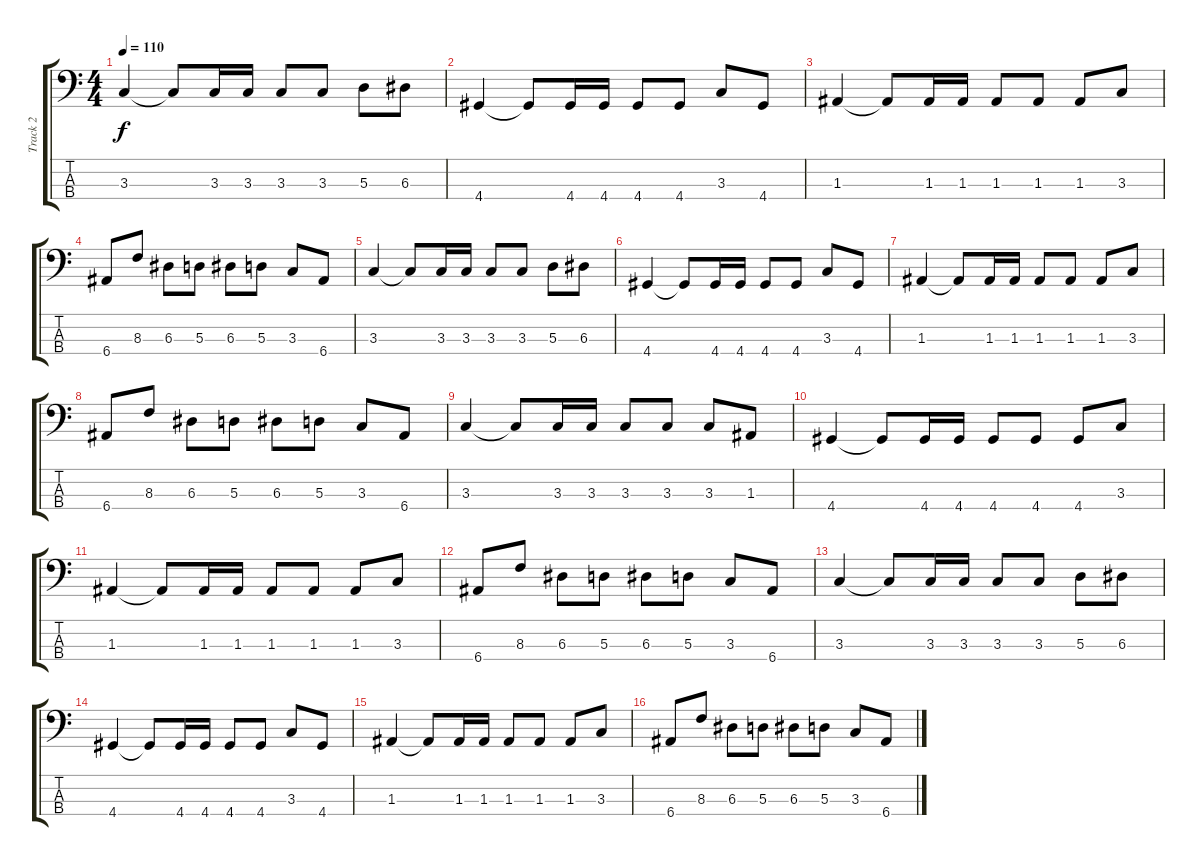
\track ("Track 2" "Track 2") {instrument electricbassfinger}
\staff {score tabs}
\tuning (G2 D2 A1 E1) {hide}
\ts (4 4)
\tempo 110
\clef f4
\ks c
3.3.4{dy f} 3.3{t}.8 3.3.16 3.3.16 3.3.8 3.3.8 5.3.8 6.3.8 |
4.4.4 4.4{t}.8 4.4.16 4.4.16 4.4.8 4.4.8 3.3.8 4.4.8 |
1.3.4 1.3{t}.8 1.3.16 1.3.16 1.3.8 1.3.8 1.3.8 3.3.8 |
6.4.8 8.3.8 6.3.8 5.3.8 6.3.8 5.3.8 3.3.8 6.4.8 |
3.3.4 3.3{t}.8 3.3.16 3.3.16 3.3.8 3.3.8 5.3.8 6.3.8 |
4.4.4 4.4{t}.8 4.4.16 4.4.16 4.4.8 4.4.8 3.3.8 4.4.8 |
1.3.4 1.3{t}.8 1.3.16 1.3.16 1.3.8 1.3.8 1.3.8 3.3.8 |
6.4.8 8.3.8 6.3.8 5.3.8 6.3.8 5.3.8 3.3.8 6.4.8 |
3.3.4 3.3{t}.8 3.3.16 3.3.16 3.3.8 3.3.8 3.3.8 1.3.8 |
4.4.4 4.4{t}.8 4.4.16 4.4.16 4.4.8 4.4.8 4.4.8 3.3.8 |
1.3.4 1.3{t}.8 1.3.16 1.3.16 1.3.8 1.3.8 1.3.8 3.3.8 |
6.4.8 8.3.8 6.3.8 5.3.8 6.3.8 5.3.8 3.3.8 6.4.8 |
3.3.4 3.3{t}.8 3.3.16 3.3.16 3.3.8 3.3.8 5.3.8 6.3.8 |
4.4.4 4.4{t}.8 4.4.16 4.4.16 4.4.8 4.4.8 3.3.8 4.4.8 |
1.3.4 1.3{t}.8 1.3.16 1.3.16 1.3.8 1.3.8 1.3.8 3.3.8 |
6.4.8 8.3.8 6.3.8 5.3.8 6.3.8 5.3.8 3.3.8 6.4.8
